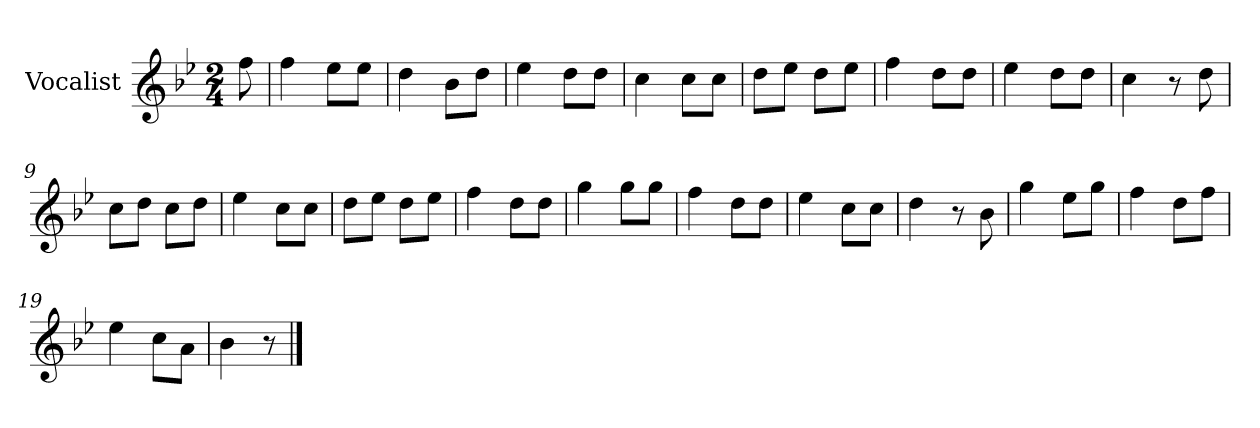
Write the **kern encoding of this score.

**kern
*part1
*staff1
*I"Vocalist
*k[b-e-]
*B-:
*M2/4
=
8ff
=1
4ff
8ee-L
8ee-J
=2
4dd
8b-L
8ddJ
=3
4ee-
8ddL
8ddJ
=4
4cc
8ccL
8ccJ
=5
8ddL
8ee-J
8ddL
8ee-J
=6
4ff
8ddL
8ddJ
=7
4ee-
8ddL
8ddJ
=8
4cc
8r
8dd
=9
8ccL
8ddJ
8ccL
8ddJ
=10
4ee-
8ccL
8ccJ
=11
8ddL
8ee-J
8ddL
8ee-J
=12
4ff
8ddL
8ddJ
=13
4gg
8ggL
8ggJ
=14
4ff
8ddL
8ddJ
=15
4ee-
8ccL
8ccJ
=16
4dd
8r
8b-
=17
4gg
8ee-L
8ggJ
=18
4ff
8ddL
8ffJ
=19
4ee-
8ccL
8aJ
=20
4b-
8r
==
*-
